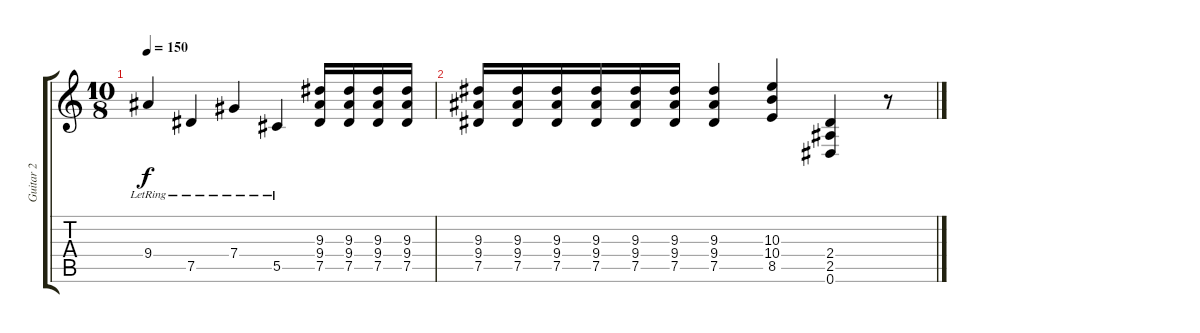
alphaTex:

\track ("Guitar 2" "Guitar 2") {instrument distortionguitar}
\staff {score tabs}
\tuning (Eb4 Bb3 Gb3 Db3 Ab2 Eb2) {hide}
\ts (10 8)
\tempo 150
\clef g2
\ks c
9.4{lr}.4{dy f} 7.5{lr}.4 7.4{lr}.4 5.5{lr}.4 (9.3 9.4 7.5).16 (9.3 9.4 7.5).16 (9.3 9.4 7.5).16 (9.3 9.4 7.5).16 |
(9.3 9.4 7.5).16 (9.3 9.4 7.5).16 (9.3 9.4 7.5).16 (9.3 9.4 7.5).16 (9.3 9.4 7.5).16 (9.3 9.4 7.5).16 (9.3 9.4 7.5).4 (10.3 10.4 8.5).4 (2.4 2.5 0.6).4 r.8
